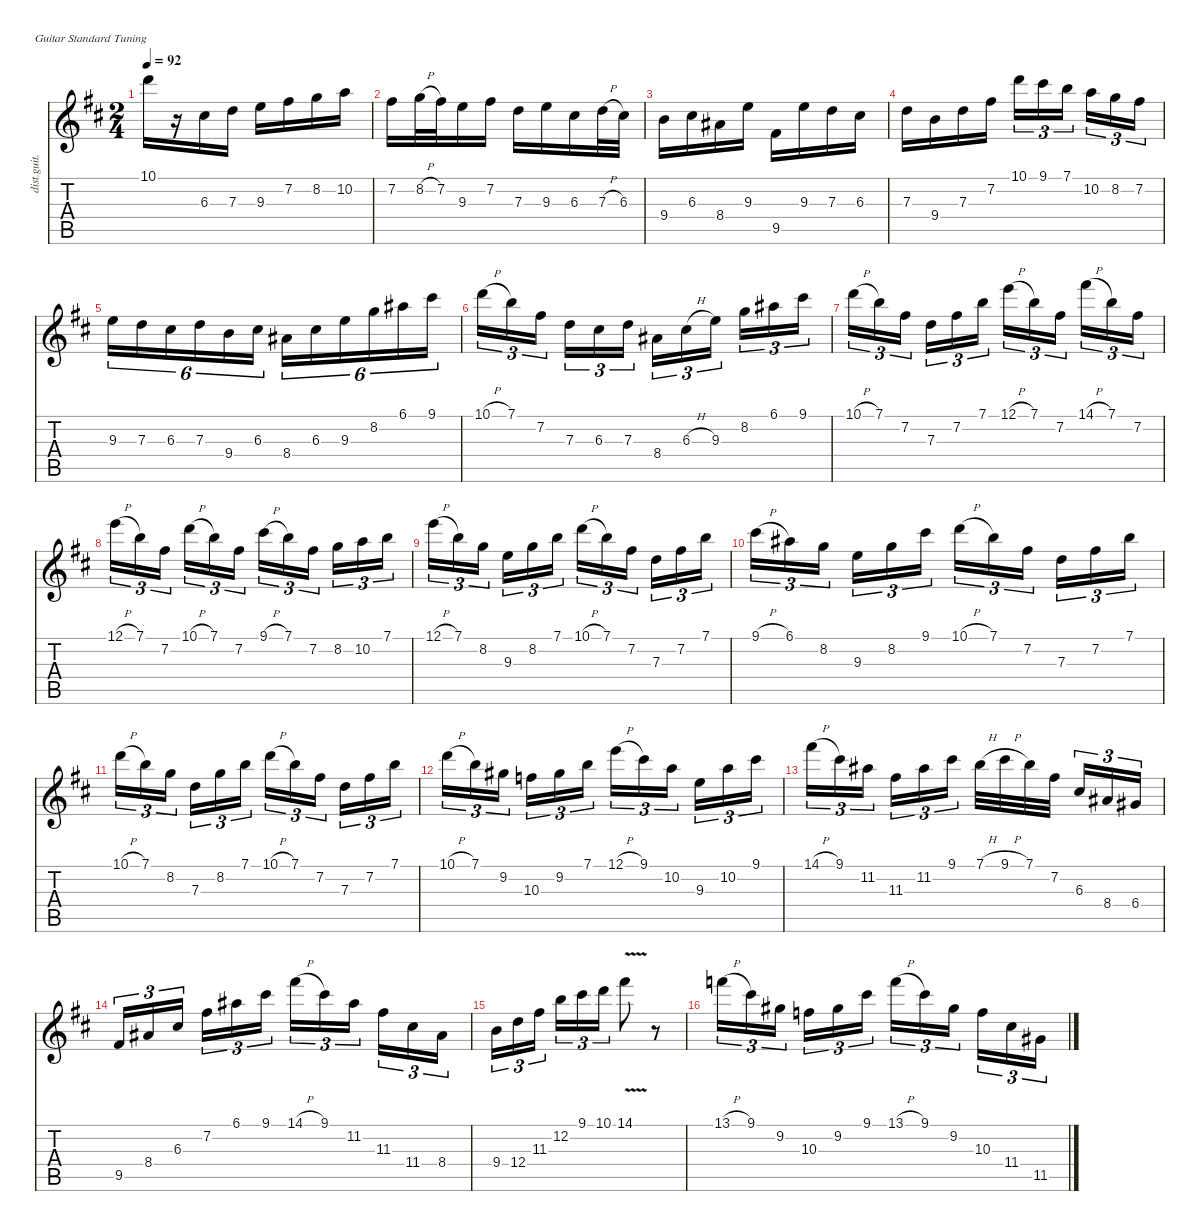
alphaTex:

\defaultSystemsLayout 4
\hideDynamics
\bracketExtendMode nobrackets
\otherSystemsTrackNameOrientation horizontal
\track ("Jason Becker Lead 1" "dist.guit.") {instrument distortionguitar}
\staff {score tabs}
\tuning (E4 B3 G3 D3 A2 E2)
\ts (2 4)
\beaming (8 2 2 2 2)
\tempo 92
\clef g2
\ks d
10.1{acc forcenatural}.16{dy mf beam Down} r.16{beam Down} 6.3{acc #}.16{beam Down} 7.3{acc forcenatural}.16{beam Down} 9.3{acc forcenatural}.16{beam Down} 7.2{acc #}.16{beam Down} 8.2{acc forcenatural}.16{beam Down} 10.2{acc forcenatural}.16{beam Down} |
7.2{acc #}.16{beam Down} 8.2{h acc forcenatural}.32{beam Down} 7.2{acc #}.32{beam Down} 9.3{acc forcenatural}.16{beam Down} 7.2{acc #}.16{beam Down} 7.3{acc forcenatural}.16{beam Down} 9.3{acc forcenatural}.16{beam Down} 6.3{acc #}.16{beam Down} 7.3{h acc forcenatural}.32{beam Down} 6.3{acc #}.32{beam Down} |
9.4{acc forcenatural}.16{beam Down} 6.3{acc #}.16{beam Down} 8.4{acc #}.16{beam Down} 9.3{acc forcenatural}.16{beam Down} 9.5{acc #}.16{beam Down} 9.3{acc forcenatural}.16{beam Down} 7.3{acc forcenatural}.16{beam Down} 6.3{acc #}.16{beam Down} |
7.3{acc forcenatural}.16{beam Down} 9.4{acc forcenatural}.16{beam Down} 7.3{acc forcenatural}.16{beam Down} 7.2{acc #}.16{beam Down} 10.1{acc forcenatural}.16{tu (3 2) beam Down} 9.1{acc #}.16{tu (3 2) beam Down} 7.1{acc forcenatural}.16{tu (3 2) beam Down} 10.2{acc forcenatural}.16{tu (3 2) beam Down} 8.2{acc forcenatural}.16{tu (3 2) beam Down} 7.2{acc #}.16{tu (3 2) beam Down} |
9.3{acc forcenatural}.16{tu (6 4) beam Down} 7.3{acc forcenatural}.16{tu (6 4) beam Down} 6.3{acc #}.16{tu (6 4) beam Down} 7.3{acc forcenatural}.16{tu (6 4) beam Down} 9.4{acc forcenatural}.16{tu (6 4) beam Down} 6.3{acc #}.16{tu (6 4) beam Down} 8.4{acc #}.16{tu (6 4) beam Down} 6.3{acc #}.16{tu (6 4) beam Down} 9.3{acc forcenatural}.16{tu (6 4) beam Down} 8.2{acc forcenatural}.16{tu (6 4) beam Down} 6.1{acc #}.16{tu (6 4) beam Down} 9.1{acc #}.16{tu (6 4) beam Down} |
10.1{h acc forcenatural}.16{tu (3 2) beam Down} 7.1{acc forcenatural}.16{tu (3 2) beam Down} 7.2{acc #}.16{tu (3 2) beam Down} 7.3{acc forcenatural}.16{tu (3 2) beam Down} 6.3{acc #}.16{tu (3 2) beam Down} 7.3{acc forcenatural}.16{tu (3 2) beam Down} 8.4{acc #}.16{tu (3 2) beam Down} 6.3{h acc #}.16{tu (3 2) beam Down} 9.3{acc forcenatural}.16{tu (3 2) beam Down} 8.2{acc forcenatural}.16{tu (3 2) beam Down} 6.1{acc #}.16{tu (3 2) beam Down} 9.1{acc #}.16{tu (3 2) beam Down} |
10.1{h acc forcenatural}.16{tu (3 2) beam Down} 7.1{acc forcenatural}.16{tu (3 2) beam Down} 7.2{acc #}.16{tu (3 2) beam Down} 7.3{acc forcenatural}.16{tu (3 2) beam Down} 7.2{acc #}.16{tu (3 2) beam Down} 7.1{acc forcenatural}.16{tu (3 2) beam Down} 12.1{h acc forcenatural}.16{tu (3 2) beam Down} 7.1{acc forcenatural}.16{tu (3 2) beam Down} 7.2{acc #}.16{tu (3 2) beam Down} 14.1{h acc #}.16{tu (3 2) beam Down} 7.1{acc forcenatural}.16{tu (3 2) beam Down} 7.2{acc #}.16{tu (3 2) beam Down} |
12.1{h acc forcenatural}.16{tu (3 2) beam Down} 7.1{acc forcenatural}.16{tu (3 2) beam Down} 7.2{acc #}.16{tu (3 2) beam Down} 10.1{h acc forcenatural}.16{tu (3 2) beam Down} 7.1{acc forcenatural}.16{tu (3 2) beam Down} 7.2{acc #}.16{tu (3 2) beam Down} 9.1{h acc #}.16{tu (3 2) beam Down} 7.1{acc forcenatural}.16{tu (3 2) beam Down} 7.2{acc #}.16{tu (3 2) beam Down} 8.2{acc forcenatural}.16{tu (3 2) beam Down} 10.2{acc forcenatural}.16{tu (3 2) beam Down} 7.1{acc forcenatural}.16{tu (3 2) beam Down} |
12.1{h acc forcenatural}.16{tu (3 2) beam Down} 7.1{acc forcenatural}.16{tu (3 2) beam Down} 8.2{acc forcenatural}.16{tu (3 2) beam Down} 9.3{acc forcenatural}.16{tu (3 2) beam Down} 8.2{acc forcenatural}.16{tu (3 2) beam Down} 7.1{acc forcenatural}.16{tu (3 2) beam Down} 10.1{h acc forcenatural}.16{tu (3 2) beam Down} 7.1{acc forcenatural}.16{tu (3 2) beam Down} 7.2{acc #}.16{tu (3 2) beam Down} 7.3{acc forcenatural}.16{tu (3 2) beam Down} 7.2{acc #}.16{tu (3 2) beam Down} 7.1{acc forcenatural}.16{tu (3 2) beam Down} |
9.1{h acc #}.16{tu (3 2) beam Down} 6.1{acc #}.16{tu (3 2) beam Down} 8.2{acc forcenatural}.16{tu (3 2) beam Down} 9.3{acc forcenatural}.16{tu (3 2) beam Down} 8.2{acc forcenatural}.16{tu (3 2) beam Down} 9.1{acc #}.16{tu (3 2) beam Down} 10.1{h acc forcenatural}.16{tu (3 2) beam Down} 7.1{acc forcenatural}.16{tu (3 2) beam Down} 7.2{acc #}.16{tu (3 2) beam Down} 7.3{acc forcenatural}.16{tu (3 2) beam Down} 7.2{acc #}.16{tu (3 2) beam Down} 7.1{acc forcenatural}.16{tu (3 2) beam Down} |
10.1{h acc forcenatural}.16{tu (3 2) beam Down} 7.1{acc forcenatural}.16{tu (3 2) beam Down} 8.2{acc forcenatural}.16{tu (3 2) beam Down} 7.3{acc forcenatural}.16{tu (3 2) beam Down} 8.2{acc forcenatural}.16{tu (3 2) beam Down} 7.1{acc forcenatural}.16{tu (3 2) beam Down} 10.1{h acc forcenatural}.16{tu (3 2) beam Down} 7.1{acc forcenatural}.16{tu (3 2) beam Down} 7.2{acc #}.16{tu (3 2) beam Down} 7.3{acc forcenatural}.16{tu (3 2) beam Down} 7.2{acc #}.16{tu (3 2) beam Down} 7.1{acc forcenatural}.16{tu (3 2) beam Down} |
10.1{h acc forcenatural}.16{tu (3 2) beam Down} 7.1{acc forcenatural}.16{tu (3 2) beam Down} 9.2{acc #}.16{tu (3 2) beam Down} 10.3{acc forcenatural}.16{tu (3 2) beam Down} 9.2{acc #}.16{tu (3 2) beam Down} 7.1{acc forcenatural}.16{tu (3 2) beam Down} 12.1{h acc forcenatural}.16{tu (3 2) beam Down} 9.1{acc #}.16{tu (3 2) beam Down} 10.2{acc forcenatural}.16{tu (3 2) beam Down} 9.3{acc forcenatural}.16{tu (3 2) beam Down} 10.2{acc forcenatural}.16{tu (3 2) beam Down} 9.1{acc #}.16{tu (3 2) beam Down} |
14.1{h acc #}.16{tu (3 2) beam Down} 9.1{acc #}.16{tu (3 2) beam Down} 11.2{acc #}.16{tu (3 2) beam Down} 11.3{acc #}.16{tu (3 2) beam Down} 11.2{acc #}.16{tu (3 2) beam Down} 9.1{acc #}.16{tu (3 2) beam Down} 7.1{h acc forcenatural}.32{beam Down} 9.1{h acc #}.32{beam Down} 7.1{acc forcenatural}.32{beam Down} 7.2{acc #}.32{beam Down} 6.3{acc #}.16{tu (3 2) beam Up} 8.4{acc #}.16{tu (3 2) beam Up} 6.4{acc #}.16{tu (3 2) beam Up} |
9.5{acc #}.16{tu (3 2) beam Up} 8.4{acc #}.16{tu (3 2) beam Up} 6.3{acc #}.16{tu (3 2) beam Up} 7.2{acc #}.16{tu (3 2) beam Down} 6.1{acc #}.16{tu (3 2) beam Down} 9.1{acc #}.16{tu (3 2) beam Down} 14.1{h acc #}.16{tu (3 2) beam Down} 9.1{acc #}.16{tu (3 2) beam Down} 11.2{acc #}.16{tu (3 2) beam Down} 11.3{acc #}.16{tu (3 2) beam Down} 11.4{acc #}.16{tu (3 2) beam Down} 8.4{acc #}.16{tu (3 2) beam Down} |
9.4{acc forcenatural}.16{tu (3 2) beam Down} 12.4{acc forcenatural}.16{tu (3 2) beam Down} 11.3{acc #}.16{tu (3 2) beam Down} 12.2{acc forcenatural}.16{tu (3 2) beam Down} 9.1{acc #}.16{tu (3 2) beam Down} 10.1{acc forcenatural}.16{tu (3 2) beam Down} 14.1{v acc #}.8{beam Down} r.8{beam Down} |
13.1{h acc forcenatural}.16{tu (3 2) beam Down} 9.1{acc #}.16{tu (3 2) beam Down} 9.2{acc #}.16{tu (3 2) beam Down} 10.3{acc forcenatural}.16{tu (3 2) beam Down} 9.2{acc #}.16{tu (3 2) beam Down} 9.1{acc #}.16{tu (3 2) beam Down} 13.1{h acc forcenatural}.16{tu (3 2) beam Down} 9.1{acc #}.16{tu (3 2) beam Down} 9.2{acc #}.16{tu (3 2) beam Down} 10.3{acc forcenatural}.16{tu (3 2) beam Down} 11.4{acc #}.16{tu (3 2) beam Down} 11.5{acc #}.16{tu (3 2) beam Down}
